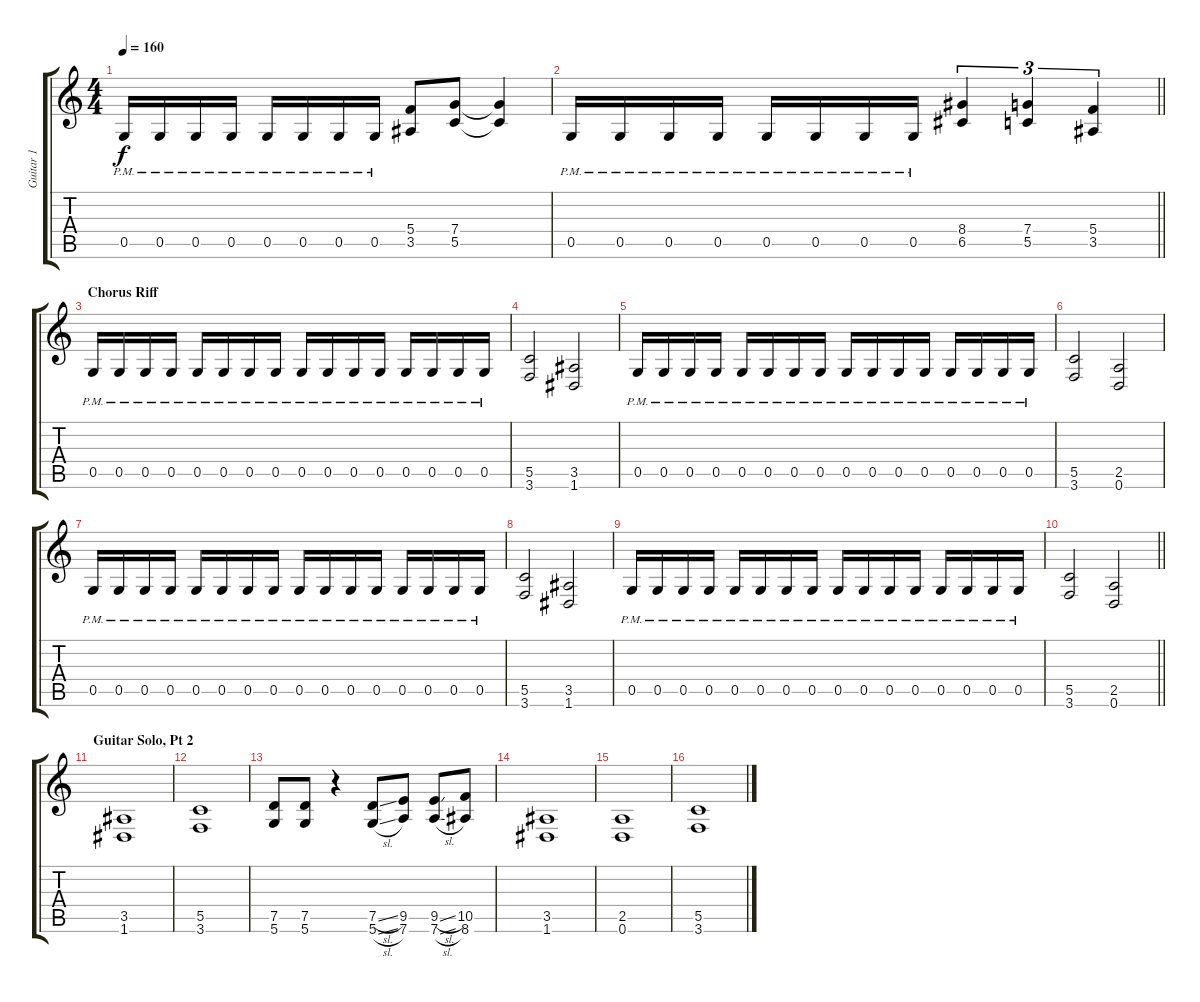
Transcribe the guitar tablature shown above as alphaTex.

\track ("Guitar 1" "Guitar 1") {instrument distortionguitar}
\staff {score tabs}
\tuning (D4 A3 F3 C3 G2 D2) {hide}
\ts (4 4)
\tempo 160
\clef g2
\ks c
0.5{pm}.16{dy f} 0.5{pm}.16 0.5{pm}.16 0.5{pm}.16 0.5{pm}.16 0.5{pm}.16 0.5{pm}.16 0.5{pm}.16 (5.4 3.5).8 (7.4 5.5).8 (7.4{t} 5.5{t}).4 |
\barLineRight lightlight
0.5{pm}.16 0.5{pm}.16 0.5{pm}.16 0.5{pm}.16 0.5{pm}.16 0.5{pm}.16 0.5{pm}.16 0.5{pm}.16 (8.4 6.5).4{tu (3 2)} (7.4 5.5).4{tu (3 2)} (5.4 3.5).4{tu (3 2)} |
\section ("" "Chorus Riff ")
0.5{pm}.16 0.5{pm}.16 0.5{pm}.16 0.5{pm}.16 0.5{pm}.16 0.5{pm}.16 0.5{pm}.16 0.5{pm}.16 0.5{pm}.16 0.5{pm}.16 0.5{pm}.16 0.5{pm}.16 0.5{pm}.16 0.5{pm}.16 0.5{pm}.16 0.5{pm}.16 |
(5.5 3.6).2 (3.5 1.6).2 |
0.5{pm}.16 0.5{pm}.16 0.5{pm}.16 0.5{pm}.16 0.5{pm}.16 0.5{pm}.16 0.5{pm}.16 0.5{pm}.16 0.5{pm}.16 0.5{pm}.16 0.5{pm}.16 0.5{pm}.16 0.5{pm}.16 0.5{pm}.16 0.5{pm}.16 0.5{pm}.16 |
(5.5 3.6).2 (2.5 0.6).2 |
0.5{pm}.16 0.5{pm}.16 0.5{pm}.16 0.5{pm}.16 0.5{pm}.16 0.5{pm}.16 0.5{pm}.16 0.5{pm}.16 0.5{pm}.16 0.5{pm}.16 0.5{pm}.16 0.5{pm}.16 0.5{pm}.16 0.5{pm}.16 0.5{pm}.16 0.5{pm}.16 |
(5.5 3.6).2 (3.5 1.6).2 |
0.5{pm}.16 0.5{pm}.16 0.5{pm}.16 0.5{pm}.16 0.5{pm}.16 0.5{pm}.16 0.5{pm}.16 0.5{pm}.16 0.5{pm}.16 0.5{pm}.16 0.5{pm}.16 0.5{pm}.16 0.5{pm}.16 0.5{pm}.16 0.5{pm}.16 0.5{pm}.16 |
\barLineRight lightlight
(5.5 3.6).2 (2.5 0.6).2 |
\section ("" "Guitar Solo, Pt 2")
(3.5 1.6).1 |
(5.5 3.6).1 |
(7.5 5.6).8 (7.5 5.6).8 r.4 (7.5{sl} 5.6{sl}).8 (9.5 7.6).8 (9.5{sl} 7.6{sl}).8 (10.5 8.6).8 |
(3.5 1.6).1 |
(2.5 0.6).1 |
(5.5 3.6).1
